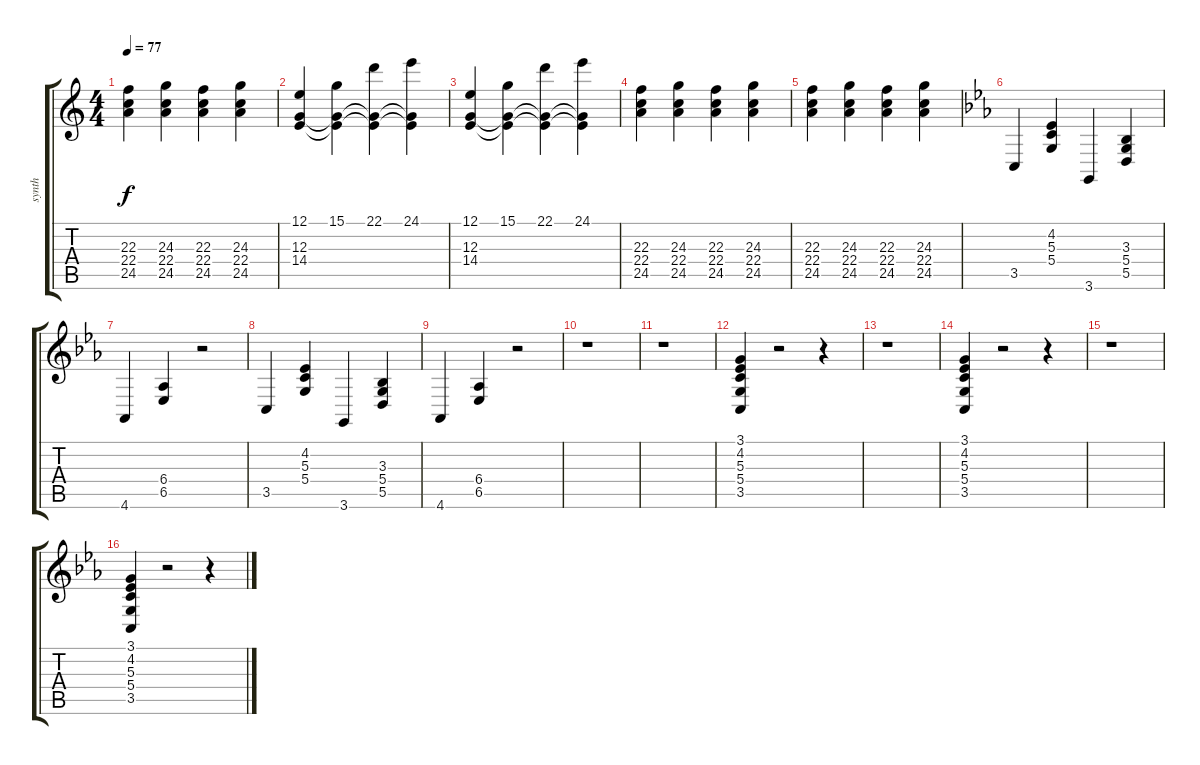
\track ("synth" "synth") {instrument stringensemble1}
\staff {score tabs}
\tuning (E4 B3 G3 D3 A2 E2) {hide}
\ts (4 4)
\tempo 77
\clef g2
\ks c
(22.3 22.4 24.5).4{dy f} (24.3 22.4 24.5).4 (22.3 22.4 24.5).4 (24.3 22.4 24.5).4 |
(12.1 12.3 14.4).4 (15.1 12.3{t} 14.4{t}).4 (22.1 12.3{t} 14.4{t}).4 (24.1 12.3{t} 14.4{t}).4 |
(12.1 12.3 14.4).4 (15.1 12.3{t} 14.4{t}).4 (22.1 12.3{t} 14.4{t}).4 (24.1 12.3{t} 14.4{t}).4 |
(22.3 22.4 24.5).4 (24.3 22.4 24.5).4 (22.3 22.4 24.5).4 (24.3 22.4 24.5).4 |
(22.3 22.4 24.5).4 (24.3 22.4 24.5).4 (22.3 22.4 24.5).4 (24.3 22.4 24.5).4 |
\ks cminor
3.5.4 (4.2 5.3 5.4).4 3.6.4 (3.3 5.4 5.5).4 |
4.6.4 (6.4 6.5).4 r.2 |
3.5.4 (4.2 5.3 5.4).4 3.6.4 (3.3 5.4 5.5).4 |
4.6.4 (6.4 6.5).4 r.2 |
r.1 |
r.1 |
(3.1 4.2 5.3 5.4 3.5).4 r.2 r.4 |
r.1 |
(3.1 4.2 5.3 5.4 3.5).4 r.2 r.4 |
r.1 |
(3.1 4.2 5.3 5.4 3.5).4 r.2 r.4
